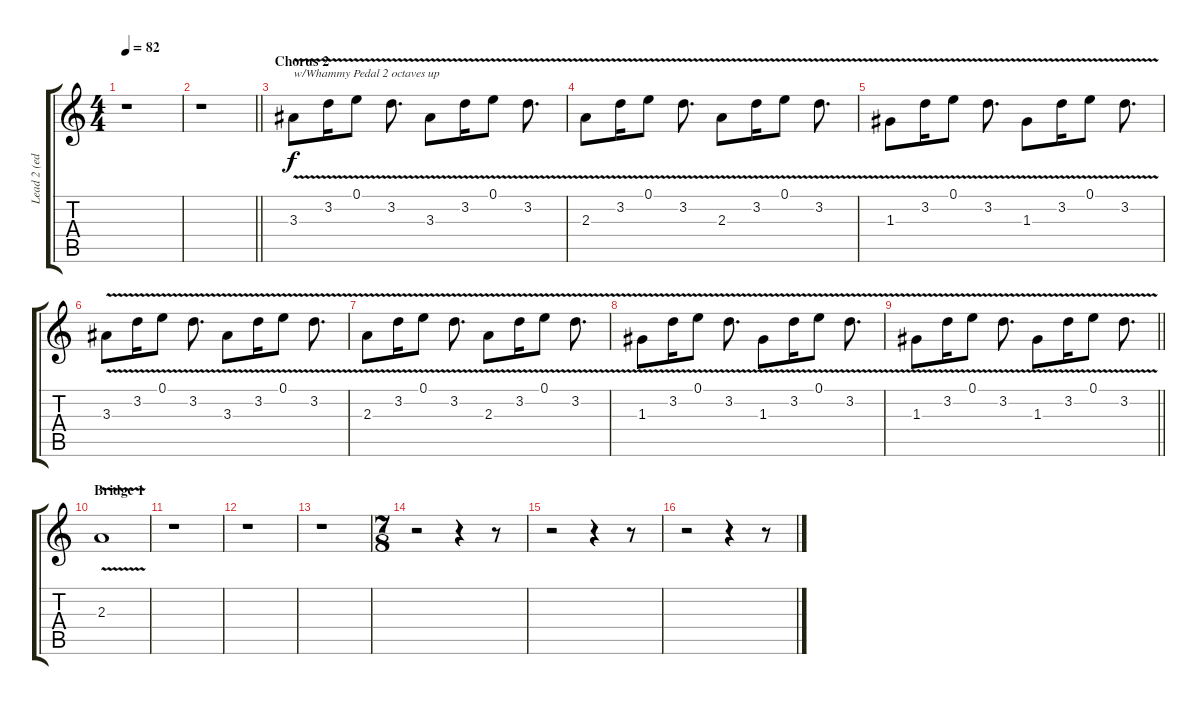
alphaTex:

\track ("Lead 2 (ed)" "Lead 2 (ed") {instrument distortionguitar}
\staff {score tabs}
\tuning (E4 B3 G3 D3 A2 E2) {hide}
\ts (4 4)
\tempo 82
\clef g2
\ks c
r.1{dy f} |
\barLineRight lightlight
r.1 |
\section ("" "Chorus 2")
3.3{v}.8{txt "w/Whammy Pedal 2 octaves up" volume 11 instrument guitarharmonics} 3.2{v}.16 0.1{v}.8 3.2{v}.8{d} 3.3{v}.8 3.2{v}.16 0.1{v}.8 3.2{v}.8{d} |
2.3{v}.8 3.2{v}.16 0.1{v}.8 3.2{v}.8{d} 2.3{v}.8 3.2{v}.16 0.1{v}.8 3.2{v}.8{d} |
1.3{v}.8 3.2{v}.16 0.1{v}.8 3.2{v}.8{d} 1.3{v}.8 3.2{v}.16 0.1{v}.8 3.2{v}.8{d} |
3.3{v}.8 3.2{v}.16 0.1{v}.8 3.2{v}.8{d} 3.3{v}.8 3.2{v}.16 0.1{v}.8 3.2{v}.8{d} |
2.3{v}.8 3.2{v}.16 0.1{v}.8 3.2{v}.8{d} 2.3{v}.8 3.2{v}.16 0.1{v}.8 3.2{v}.8{d} |
1.3{v}.8 3.2{v}.16 0.1{v}.8 3.2{v}.8{d} 1.3{v}.8 3.2{v}.16 0.1{v}.8 3.2{v}.8{d} |
\barLineRight lightlight
1.3{v}.8 3.2{v}.16 0.1{v}.8 3.2{v}.8{d} 1.3{v}.8 3.2{v}.16 0.1{v}.8 3.2{v}.8{d} |
\section ("" "Bridge 1")
2.3{v}.1 |
r.1 |
r.1 |
r.1 |
\ts (7 8)
r.2 r.4 r.8 |
r.2 r.4 r.8 |
r.2 r.4 r.8
